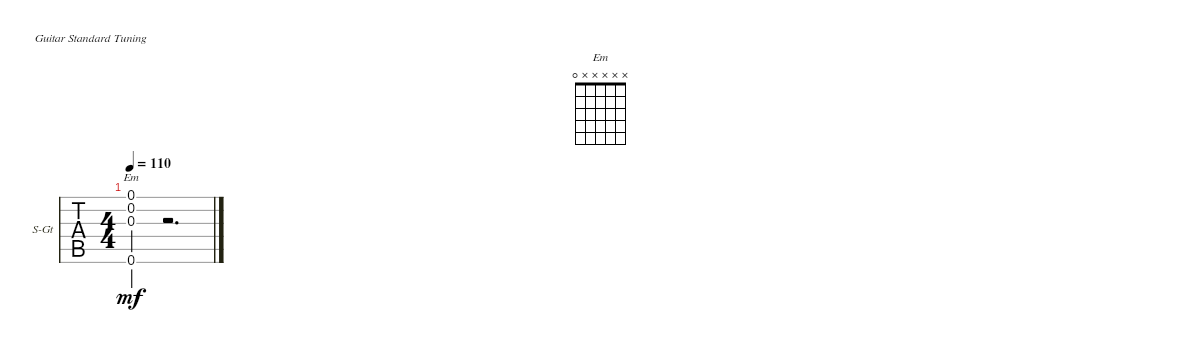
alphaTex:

\bracketExtendMode groupsimilarinstruments
\firstSystemTrackNameOrientation horizontal
\otherSystemsTrackNameOrientation horizontal
\track ("music.kaminari.info" "S-Gt") {instrument lead2sawtooth}
\staff {tabs}
\tuning (E4 B3 G3 D3 A2 E2)
\displaytranspose 12
\chord ("Em" x x x x x 0)
\ts (4 4)
\tempo 110
\clef g2
\ks c
(0.6 0.1 0.2 0.3).4{ch "Em" dy mf} r.2{d}
